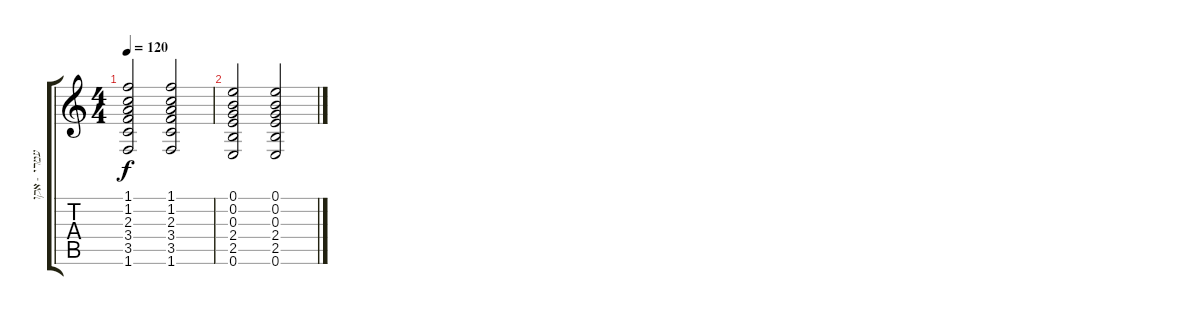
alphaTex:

\track ("עמרי - אקוסטית" "עמרי - אקו") {instrument acousticguitarsteel}
\staff {score tabs}
\tuning (E4 B3 G3 D3 A2 E2) {hide}
\ts (4 4)
\tempo 120
\clef g2
\ks c
(1.1 1.2 2.3 3.4 3.5 1.6).2{dy f} (1.1 1.2 2.3 3.4 3.5 1.6).2 |
(0.1 0.2 0.3 2.4 2.5 0.6).2 (0.1 0.2 0.3 2.4 2.5 0.6).2
